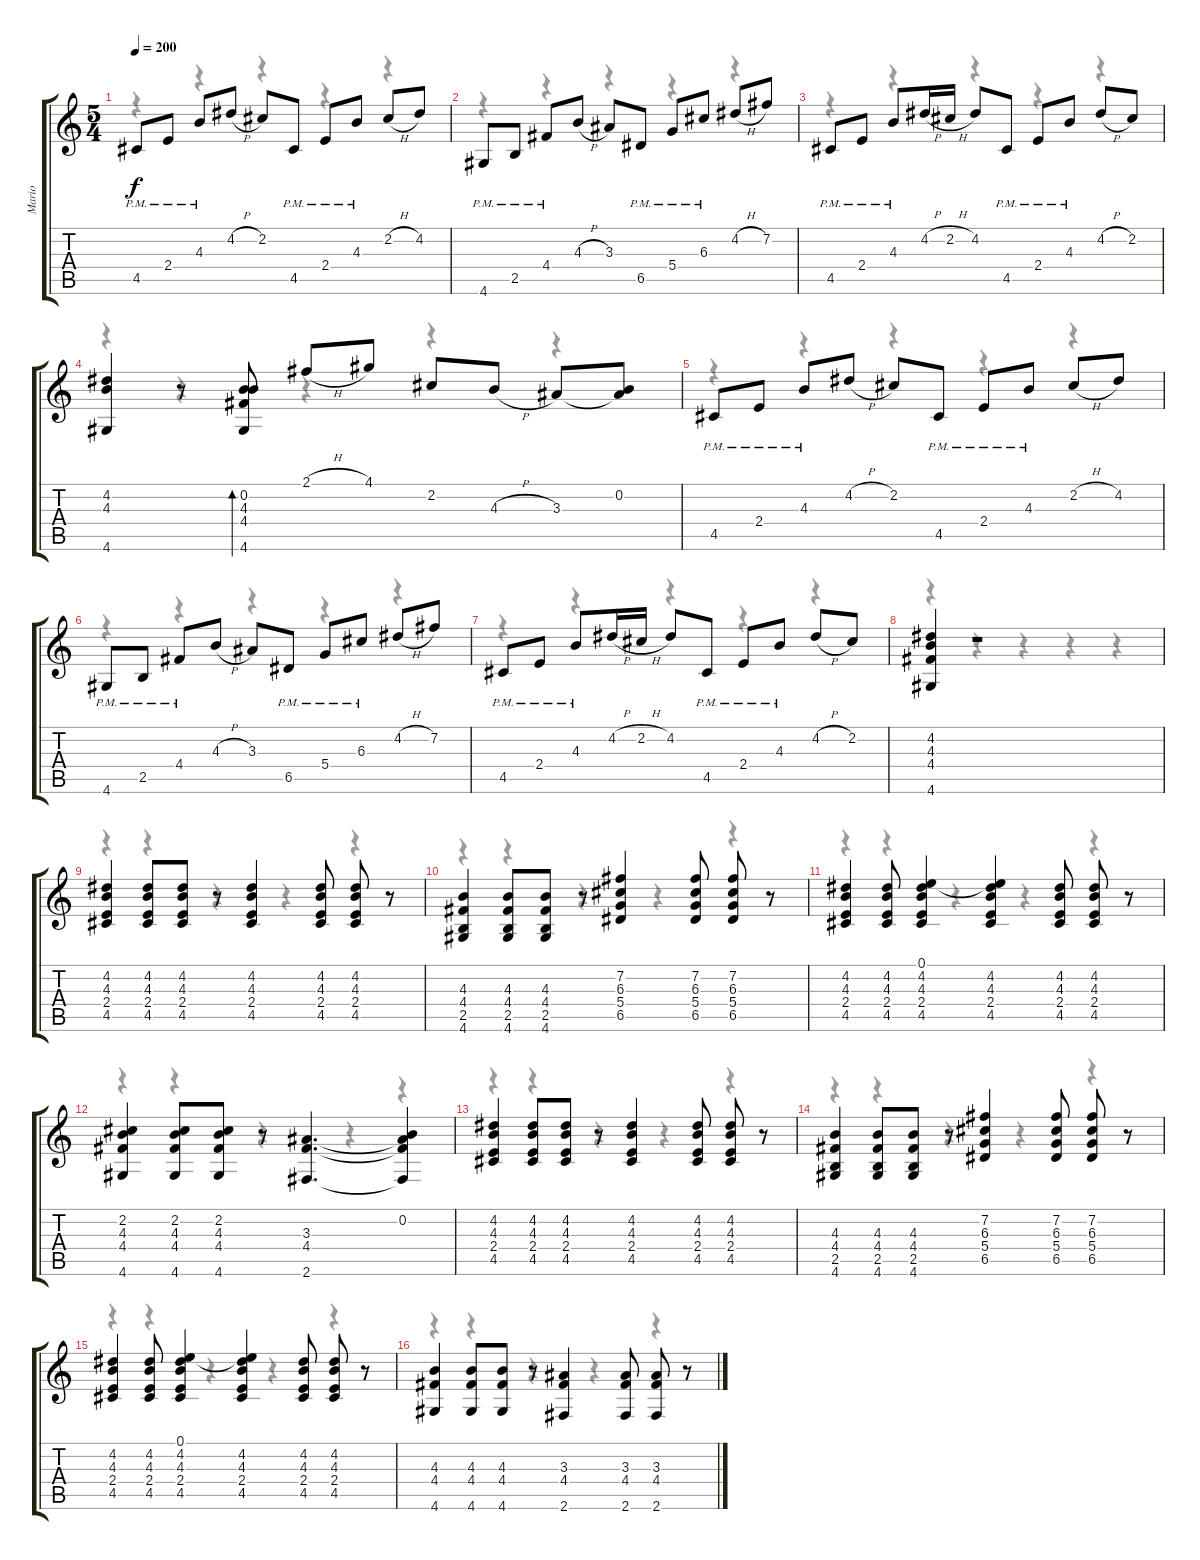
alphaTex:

\track ("Mario" "Mario") {instrument overdrivenguitar}
\staff {score tabs}
\tuning (E4 B3 G3 D3 A2 E2) {hide}
\voice
\ts (5 4)
\tempo 200
\clef g2
\ks c
4.5{pm}.8{dy f} 2.4{pm}.8 4.3{pm}.8 4.2{h}.8 2.2.8 4.5{pm}.8 2.4{pm}.8 4.3{pm}.8 2.2{h}.8 4.2.8 |
4.6{pm}.8 2.5{pm}.8 4.4{pm}.8 4.3{h}.8 3.3.8 6.5{pm}.8 5.4{pm}.8 6.3{pm}.8 4.2{h}.8 7.2.8 |
4.5{pm}.8 2.4{pm}.8 4.3{pm}.8 4.2{h}.16 2.2{h}.16 4.2.8 4.5{pm}.8 2.4{pm}.8 4.3{pm}.8 4.2{h}.8 2.2.8 |
(4.2 4.3 4.6).4 r.8 (0.2 4.3 4.4 4.6).8{bd 480} 2.1{h}.8 4.1.8 2.2.8 4.3{h}.8 3.3.8 (0.2 3.3{t}).8 |
4.5{pm}.8 2.4{pm}.8 4.3{pm}.8 4.2{h}.8 2.2.8 4.5{pm}.8 2.4{pm}.8 4.3{pm}.8 2.2{h}.8 4.2.8 |
4.6{pm}.8 2.5{pm}.8 4.4{pm}.8 4.3{h}.8 3.3.8 6.5{pm}.8 5.4{pm}.8 6.3{pm}.8 4.2{h}.8 7.2.8 |
4.5{pm}.8 2.4{pm}.8 4.3{pm}.8 4.2{h}.16 2.2{h}.16 4.2.8 4.5{pm}.8 2.4{pm}.8 4.3{pm}.8 4.2{h}.8 2.2.8 |
(4.2 4.3 4.4 4.6).4 r.1 |
(4.2 4.3 2.4 4.5).4 (4.2 4.3 2.4 4.5).8 (4.2 4.3 2.4 4.5).8 r.8 (4.2 4.3 2.4 4.5).4 (4.2 4.3 2.4 4.5).8 (4.2 4.3 2.4 4.5).8 r.8 |
(4.3 4.4 2.5 4.6).4 (4.3 4.4 2.5 4.6).8 (4.3 4.4 2.5 4.6).8 r.8 (7.2 6.3 5.4 6.5).4 (7.2 6.3 5.4 6.5).8 (7.2 6.3 5.4 6.5).8 r.8 |
(4.2 4.3 2.4 4.5).4 (4.2 4.3 2.4 4.5).8 (0.1 4.2 4.3 2.4 4.5).4 (0.1{t} 4.2 4.3 2.4 4.5).4 (4.2 4.3 2.4 4.5).8 (4.2 4.3 2.4 4.5).8 r.8 |
(2.2 4.3 4.4 4.6).4 (2.2 4.3 4.4 4.6).8 (2.2 4.3 4.4 4.6).8 r.8 (3.3 4.4 2.6).4{d} (0.2 3.3{t} 4.4{t} 2.6{t}).4 |
(4.2 4.3 2.4 4.5).4 (4.2 4.3 2.4 4.5).8 (4.2 4.3 2.4 4.5).8 r.8 (4.2 4.3 2.4 4.5).4 (4.2 4.3 2.4 4.5).8 (4.2 4.3 2.4 4.5).8 r.8 |
(4.3 4.4 2.5 4.6).4 (4.3 4.4 2.5 4.6).8 (4.3 4.4 2.5 4.6).8 r.8 (7.2 6.3 5.4 6.5).4 (7.2 6.3 5.4 6.5).8 (7.2 6.3 5.4 6.5).8 r.8 |
(4.2 4.3 2.4 4.5).4 (4.2 4.3 2.4 4.5).8 (0.1 4.2 4.3 2.4 4.5).4 (0.1{t} 4.2 4.3 2.4 4.5).4 (4.2 4.3 2.4 4.5).8 (4.2 4.3 2.4 4.5).8 r.8 |
(4.3 4.4 4.6).4 (4.3 4.4 4.6).8 (4.3 4.4 4.6).8 r.8 (3.3 4.4 2.6).4 (3.3 4.4 2.6).8 (3.3 4.4 2.6).8 r.8
\voice
\clef g2
\ottava regular
\simile none
\ks c
r.4{dy f} r.4 r.4 r.4 r.4 |
r.4 r.4 r.4 r.4 r.4 |
r.4 r.4 r.4 r.4 r.4 |
r.4 r.4 r.4 r.4 r.4 |
r.4 r.4 r.4 r.4 r.4 |
r.4 r.4 r.4 r.4 r.4 |
r.4 r.4 r.4 r.4 r.4 |
r.4 r.4 r.4 r.4 r.4 |
r.4 r.4 r.4 r.4 r.4 |
r.4 r.4 r.4 r.4 r.4 |
r.4 r.4 r.4 r.4 r.4 |
r.4 r.4 r.4 r.4 r.4 |
r.4 r.4 r.4 r.4 r.4 |
r.4 r.4 r.4 r.4 r.4 |
r.4 r.4 r.4 r.4 r.4 |
r.4 r.4 r.4 r.4 r.4
